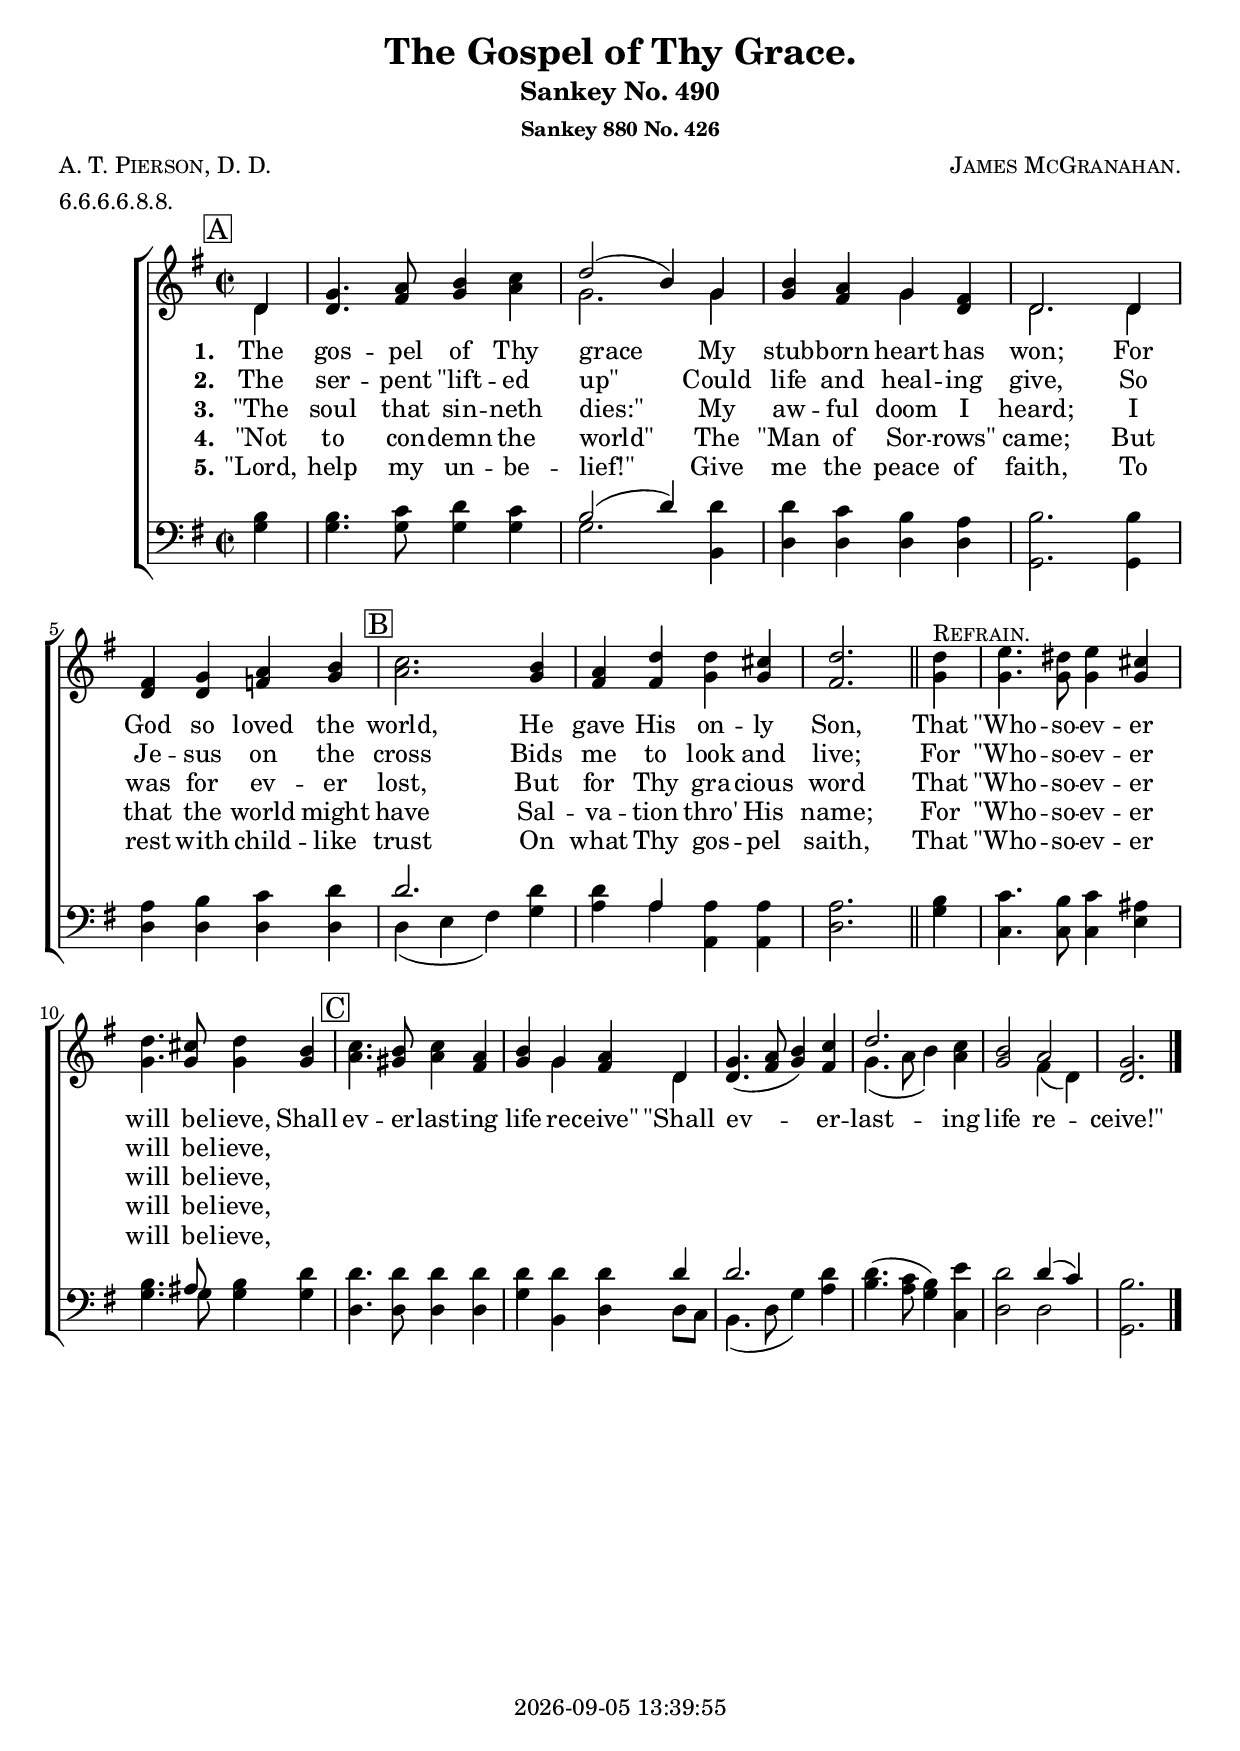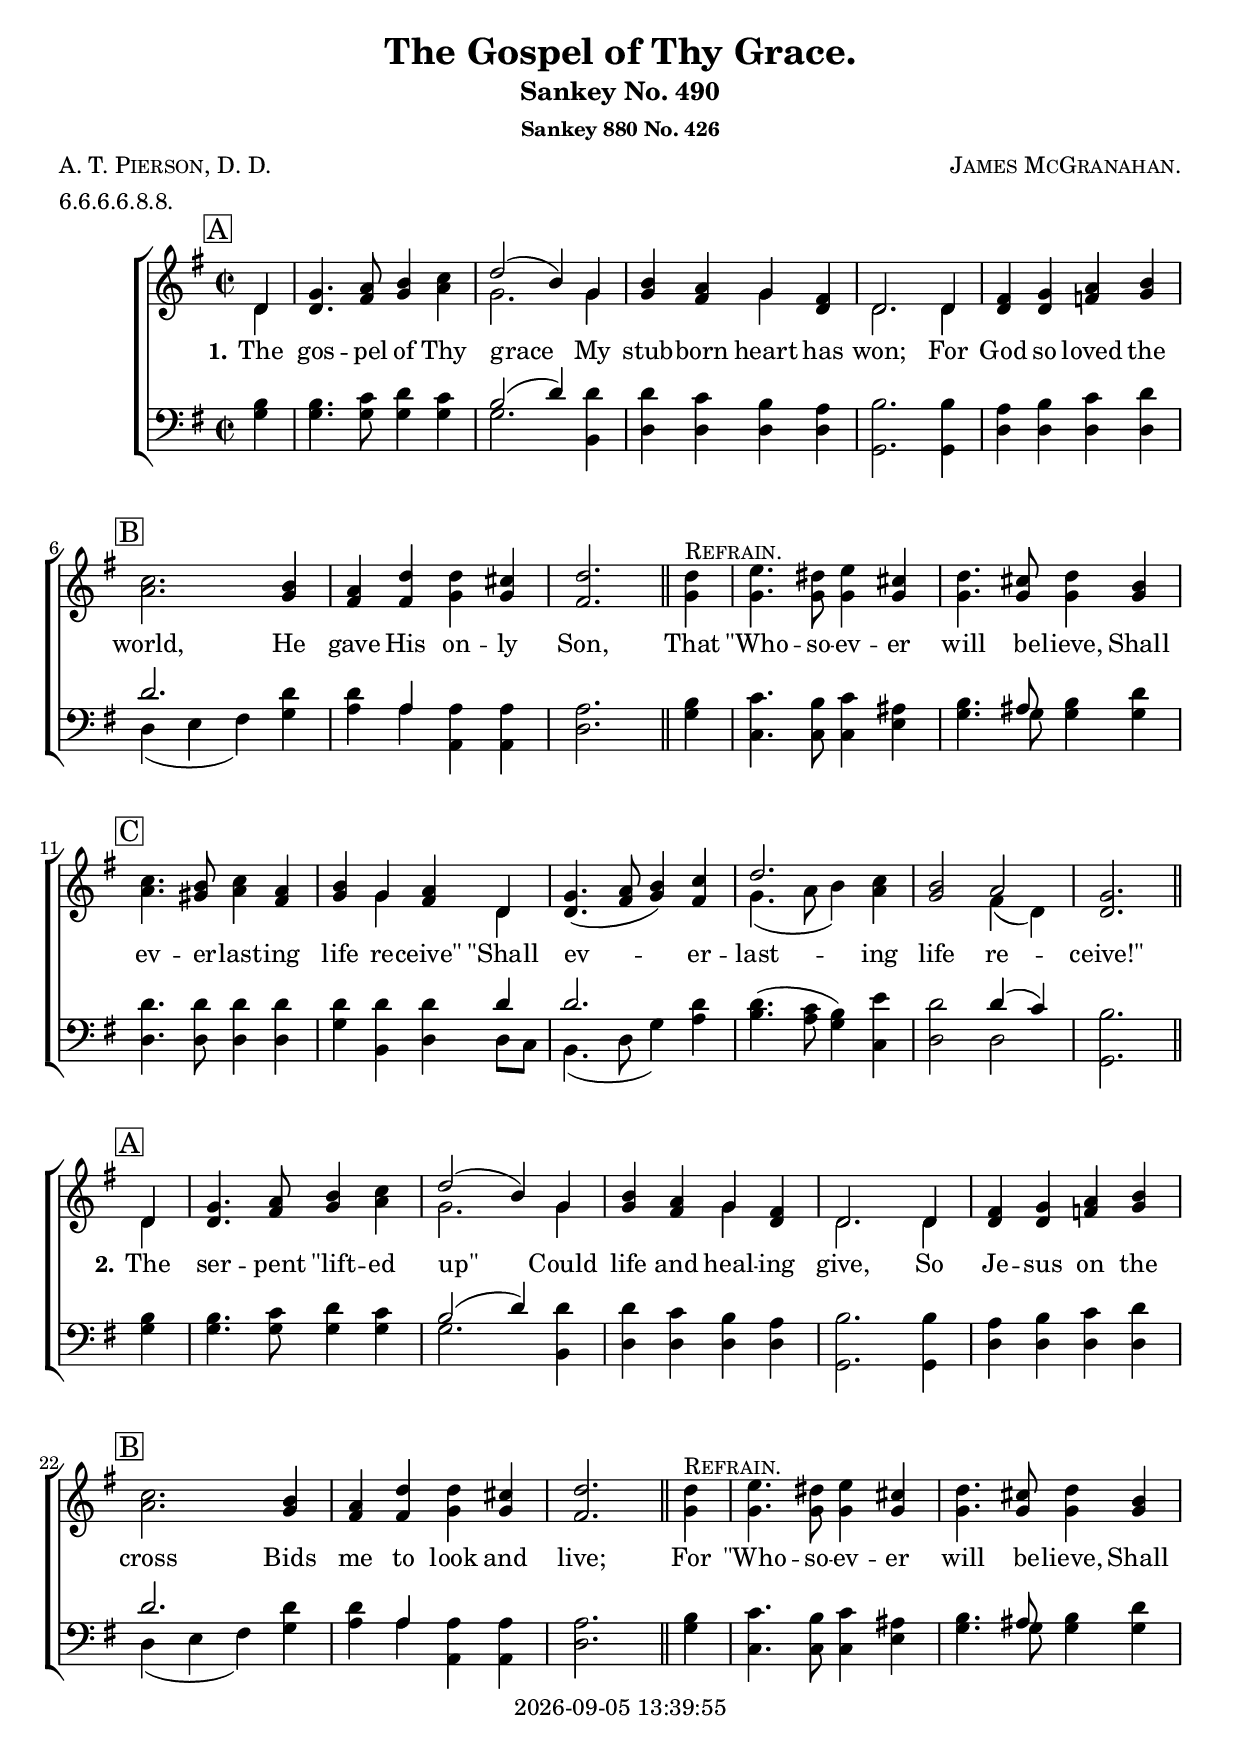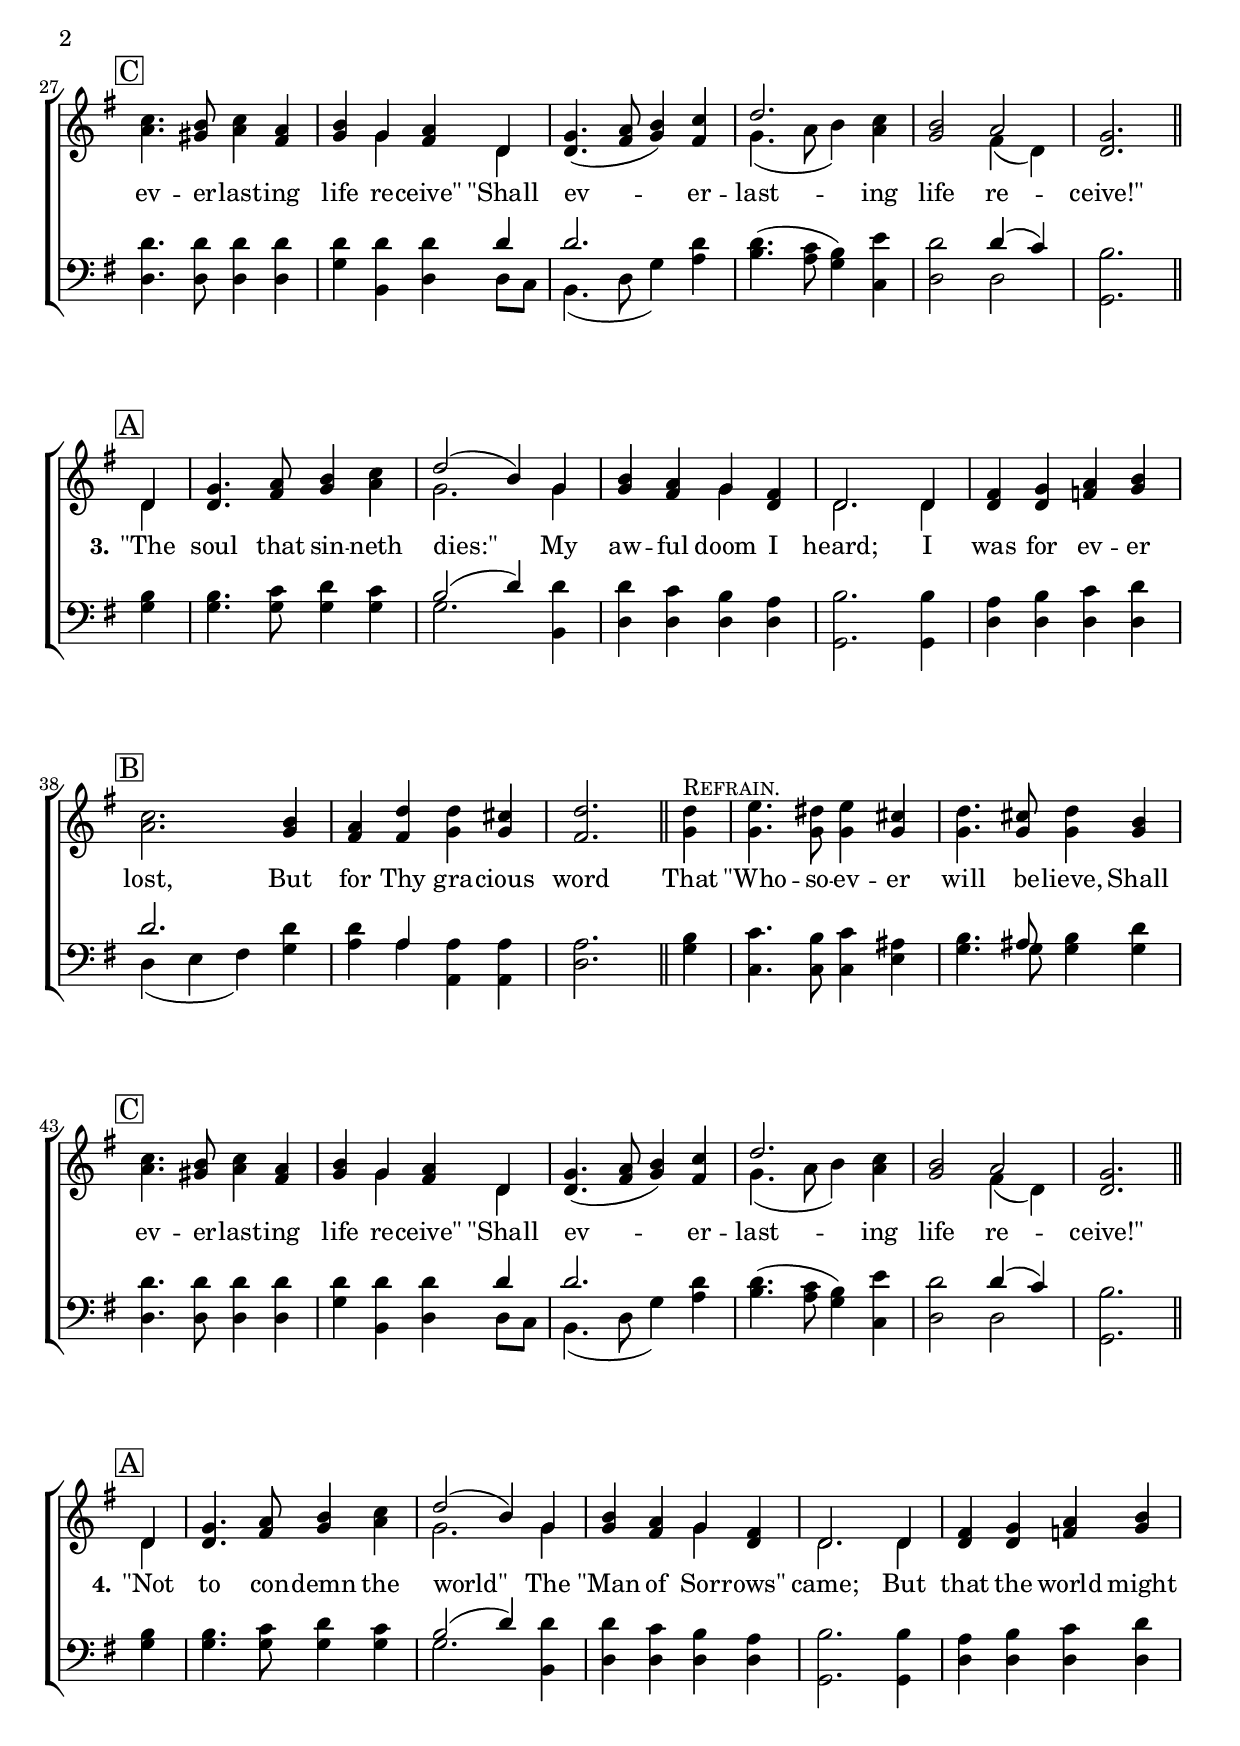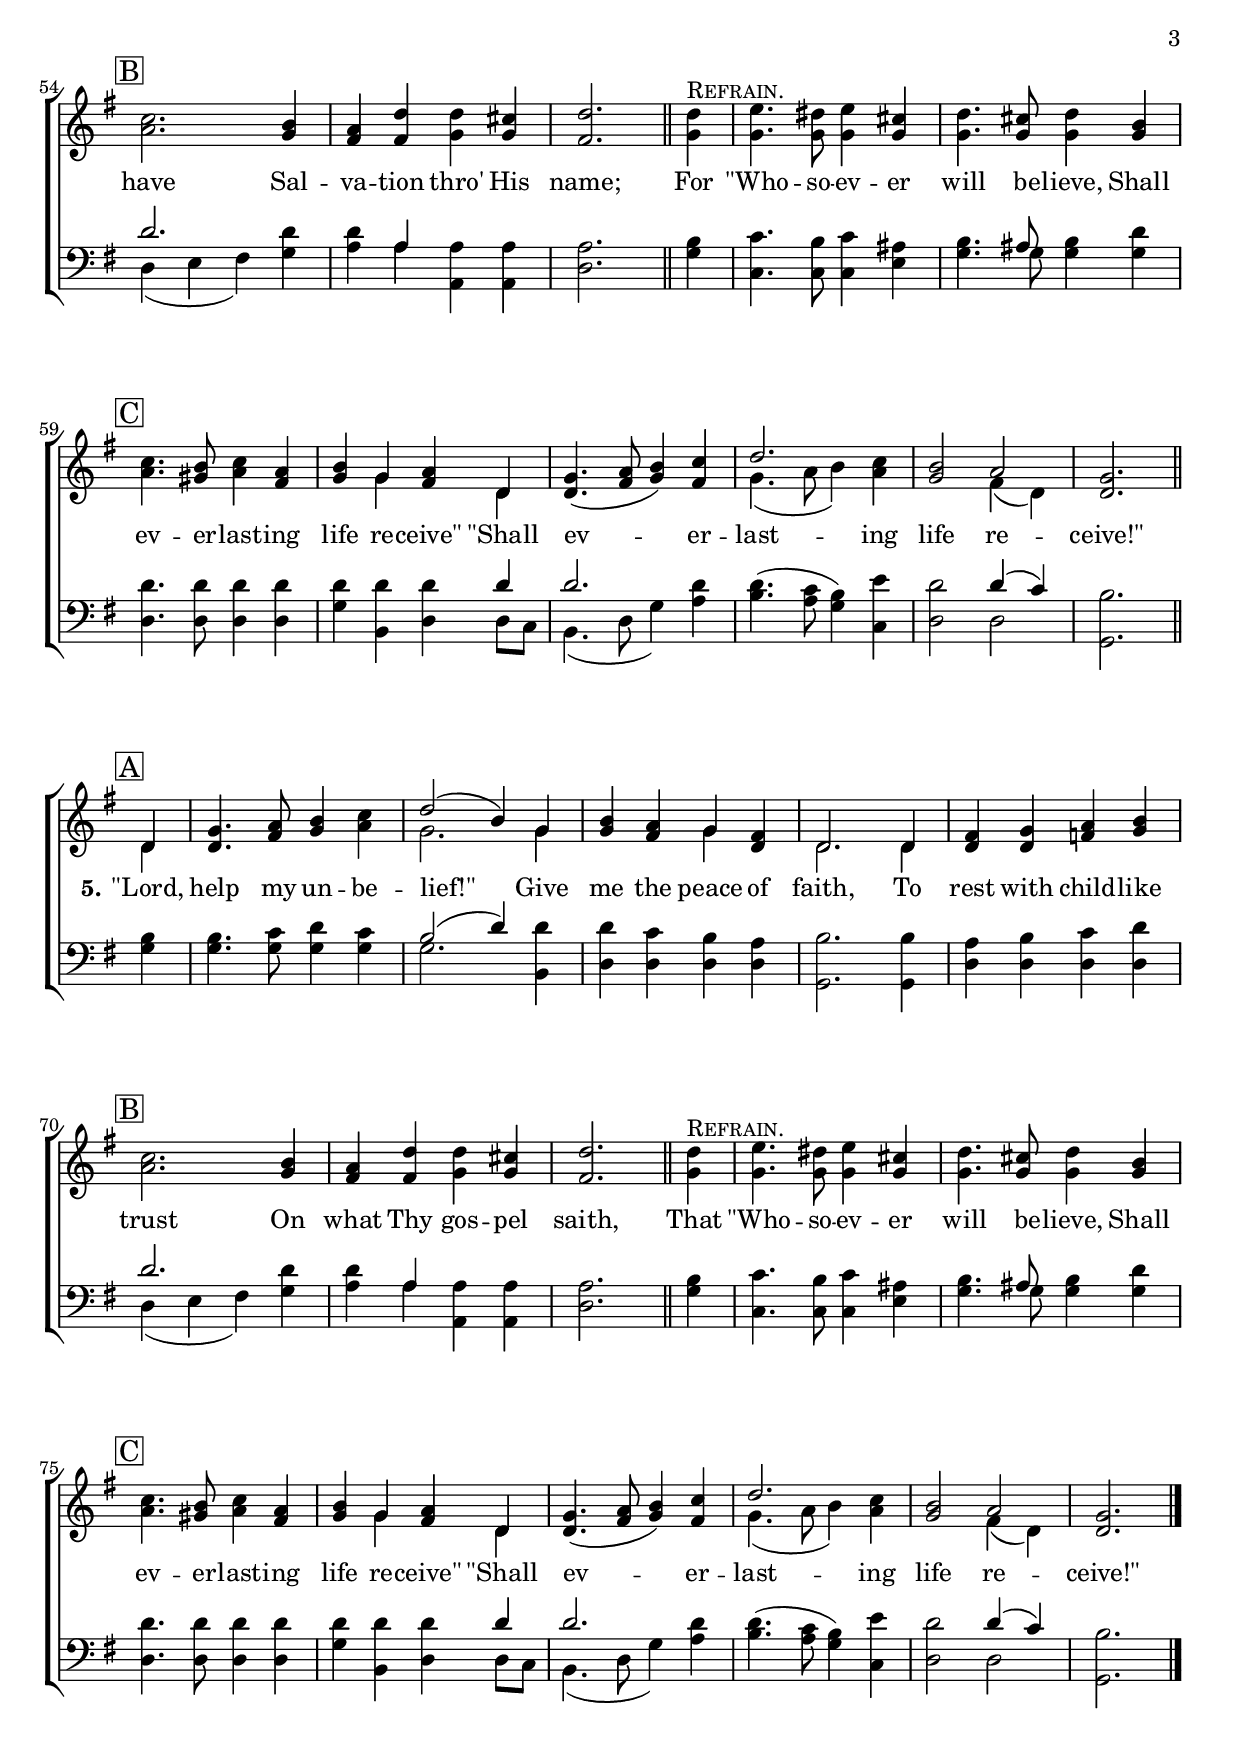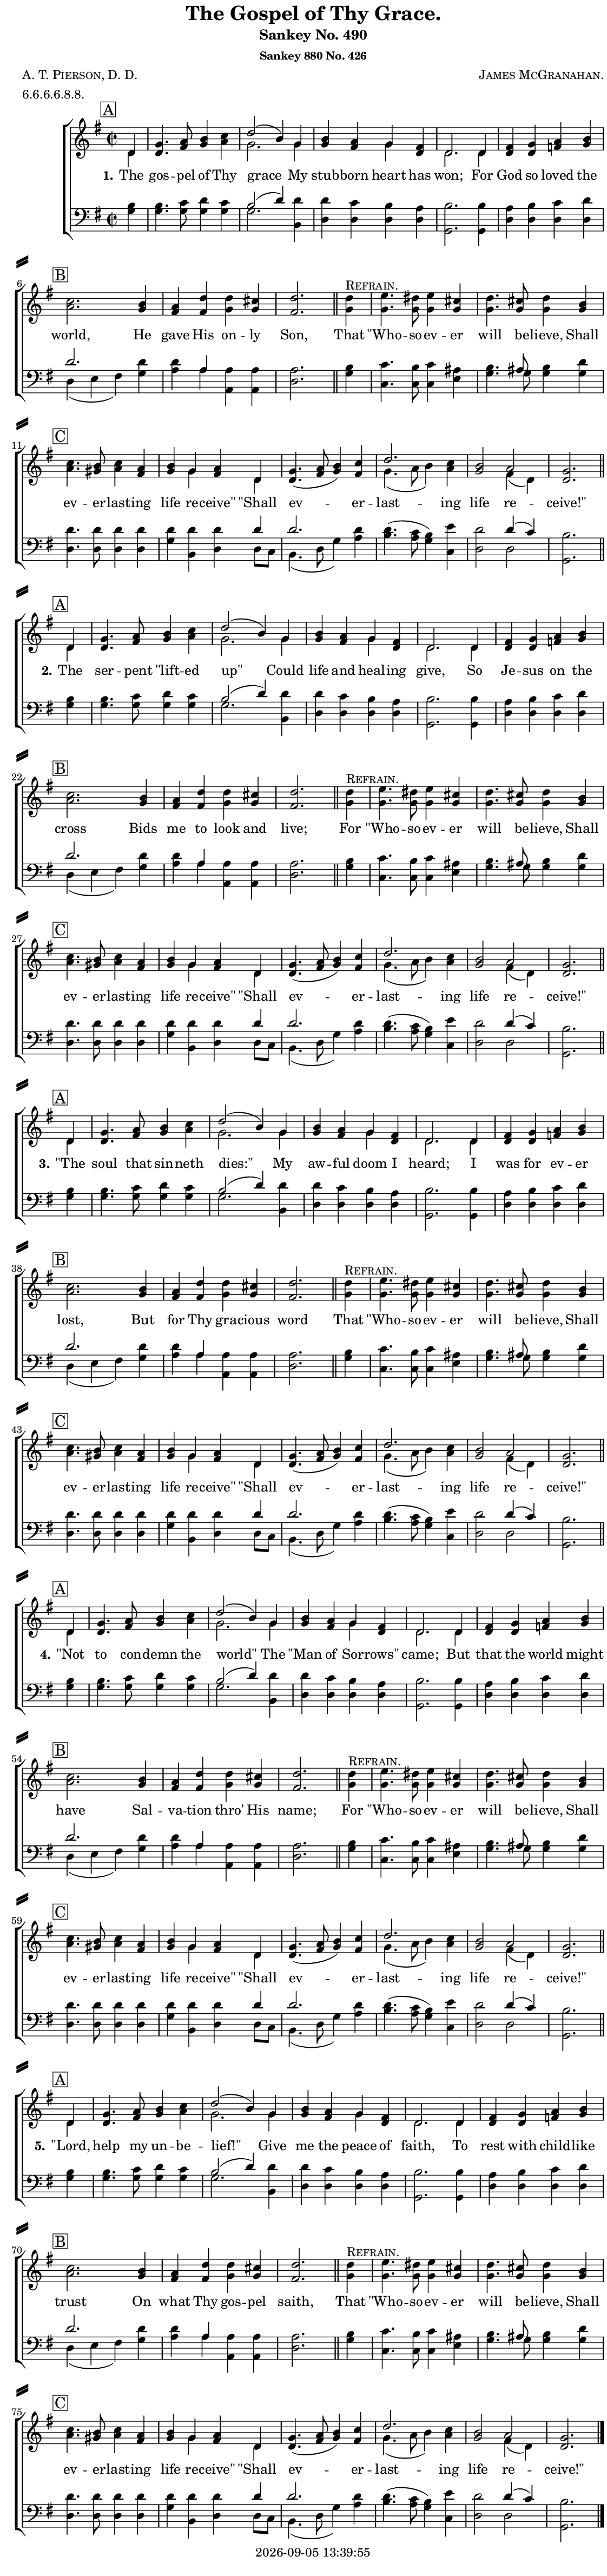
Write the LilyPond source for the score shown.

\version "2.22.1"

\include "articulate.ly"

today = #(strftime "%Y-%m-%d %H:%M:%S" (localtime (current-time)))

\header {
% centered at top
%  dedication  = "dedication"
  title       = "The Gospel of Thy Grace."
  subtitle    = "Sankey No. 490"
  subsubtitle = "Sankey 880 No. 426"
%  instrument  = "instrument"
  
% arrangement of following lines:
%
%  poet    composer
%  meter   arranger
%  piece       opus

  composer    = \markup\smallCaps "James McGranahan."
%  arranger    = "arranger"
%  opus        = "opus"

  poet        = \markup\smallCaps "A. T. Pierson, D. D."
  meter       = \markup\smallCaps "6.6.6.6.8.8."
%  piece       = \markup\smallCaps "piece"

% centered at bottom
% tagline     = "tagline" % default lilypond version
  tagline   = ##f
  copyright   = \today
}

% #(set-global-staff-size 16)

global = {
  \key g \major
  \time 2/2
  \partial 4
}

RehearsalTrack = {
% \set Score.currentBarNumber = #5
  \mark \markup { \box "A" } s4 s1*5
  \mark \markup { \box "B" }    s1*5
  \mark \markup { \box "C" }    s1*5 s2.
}

TempoTrack = {
  \set Score.tempoHideNote = ##t
  \tempo 4=120
}

nl = { \bar "||" \break }

soprano = \relative {
  \autoBeamOff \partial 4
  d'4 | g4. a8 b4 c | d2(b4) g | b4 a g fis | d2. 4 | fis g a b |
  c2. b4 | a d d cis | d2. \bar "||" 4^\markup\smallCaps Refrain. | e4. dis8 e4 cis | d4. cis8 d4 b |
  c4. b8 c4 a b g a d, | g4.(a8 b4) c | d2. c4 | b2 a | g2.
}

alto = \relative {
  \autoBeamOff \partial 4
  d'4 | 4. fis8 g4 a | g2. 4 | 4 fis g d | d2. 4 | 4 4 f g |
  a2. g4 | fis fis g g | fis2. g4 | 4. 8 4 4 | 4. 8 4 4 |
  a4. gis8 a4 fis | g g fis d | 4.(fis8 g4) fis | g4.(a8 b4) a | g2 fis4(d) | 2.
}

tenor = \relative {
  \autoBeamOff \partial 4
  b4 | 4. c8 d4 c | b2(d4) 4 | 4 c b a | b2. 4 | a b c d |
  d2. 4 | 4 a a a | 2. b4 | c4. b8 c4 ais | b4. ais8 b4 d |
  d4. 8 4 4 | 4 4 4 4 | 2. 4 | d4.(c8 b4) e | d2 4(c) | b2.
}

bass = \relative {
  \autoBeamOff \partial 4
  g4 | 4. 8 4 4 | 2. b,4 | d d d d | g,2. 4 | d' d d d |
  d4(e fis) g | a a a, a | d2. g4 | c,4. 8 4 e | g4. 8 4 4 |
  d4. 8 4 4 | g b, d d8[c] | b4.(d8 g4) a | b4.(a8 g4) c, | d2 2 | g,2.
}

nom  = {   \set ignoreMelismata = ##t }
yesm = { \unset ignoreMelismata       }

chorus = \lyricmode {
  Shall ev -- er -- last -- ing life re -- "ceive\""
  "\"Shall" ev -- er -- last -- ing life re -- "ceive!\""
}

chorusMen = \lyricmode {
}

verses = 5

wordsOne = \lyricmode {
  \set stanza = "1."
  The gos -- pel of Thy grace
  My stub -- born heart has won;
  For God so loved the world,
  He gave His on -- ly Son,
  That "\"Who" -- so -- ev -- er will be -- lieve,
}
  
wordsTwo = \lyricmode {
  \set stanza = "2."
  The ser -- pent "\"lift" -- ed "up\""
  Could life and heal -- ing give,
  So Je -- sus on the cross
  Bids me to look and live;
  For "\"Who" -- so -- ev -- er will be -- lieve,
}
  
wordsThree = \lyricmode {
  \set stanza = "3."
  "\"The" soul that sin -- neth "dies:\""
  My aw -- ful doom I heard;
  I was for ev -- er lost,
  But for Thy gra -- cious word
  That "\"Who" -- so -- ev -- er will be -- lieve,
}
  
wordsFour = \lyricmode {
  \set stanza = "4."
  "\"Not" to con -- demn the "world\""
  The "\"Man" of Sor -- "rows\"" came;
  But that the world might have
  Sal -- va -- tion thro' His name;
  For "\"Who" -- so -- ev -- er will be -- lieve,
}
  
wordsFive = \lyricmode {
  \set stanza = "5."
  "\"Lord," help my un -- be -- "lief!\""
  Give me the peace of faith,
  To rest with child -- like trust
  On what Thy gos -- pel saith,
  That "\"Who" -- so -- ev -- er will be -- lieve,
}
  
wordsMidi = \lyricmode {
  \set stanza = "1."
  "The " gos "pel " "of " "Thy " "grace "
  "\nMy " stub "born " "heart " "has " "won; "
  "\nFor " "God " "so " "loved " "the " "world, "
  "\nHe " "gave " "His " on "ly " "Son, "
  "\nThat " "\"Who" so ev "er " "will " be "lieve, "
  "\nShall " ev er last "ing " "life " re "ceive\" "
  "\n\"Shall " ev er last "ing " "life " re "ceive!\"\n"

  \set stanza = "2."
  "\nThe " ser "pent " "\"lift" "ed " "up\" "
  "\nCould " "life " "and " heal "ing " "give, "
  "\nSo " Je "sus " "on " "the " "cross "
  "\nBids " "me " "to " "look " "and " "live; "
  "\nFor " "\"Who" so ev "er " "will " be "lieve, "
  "\nShall " ev er last "ing " "life " re "ceive\" "
  "\n\"Shall " ev er last "ing " "life " re "ceive!\"\n"

  \set stanza = "3."
  "\n\"The " "soul " "that " sin "neth " "dies:\" "
  "\nMy " aw "ful " "doom " "I " "heard; "
  "\nI " "was " "for " ev "er " "lost, "
  "\nBut " "for " "Thy " gra "cious " "word "
  "\nThat " "\"Who" so ev "er " "will " be "lieve, "
  "\nShall " ev er last "ing " "life " re "ceive\" "
  "\n\"Shall " ev er last "ing " "life " re "ceive!\"\n"

  \set stanza = "4."
  "\n\"Not " "to " con "demn " "the " "world\" "
  "\nThe " "\"Man " "of " Sor "rows\" " "came; "
  "\nBut " "that " "the " "world " "might " "have "
  "\nSal" va "tion " "thro' " "His " "name; "
  "\nFor " "\"Who" so ev "er " "will " be "lieve, "
  "\nShall " ev er last "ing " "life " re "ceive\" "
  "\n\"Shall " ev er last "ing " "life " re "ceive!\"\n"

  \set stanza = "5."
  "\n\"Lord, " "help " "my " un be "lief!\" "
  "\nGive " "me " "the " "peace " "of " "faith, "
  "\nTo " "rest " "with " child "like " "trust "
  "\nOn " "what " "Thy " gos "pel " "saith, "
  "\nThat " "\"Who" so ev "er " "will " be "lieve, "
  "\nShall " ev er last "ing " "life " re "ceive\" "
  "\n\"Shall " ev er last "ing " "life " re "ceive!\" "
}

wordsMidiMen = \lyricmode {
}

\book {
  \bookOutputSuffix "midi"
  \score {
%    \articulate
        \new ChoirStaff <<
                                % Soprano staff
          \new Staff = soprano
          <<
            \new Voice { \repeat unfold \verses \TempoTrack     }
            \new Voice { \global \repeat unfold \verses \soprano \bar "|." }
            \addlyrics \wordsMidi
          >>
                                % Alto staff
          \new Staff = alto
          <<
            \new Voice { \global \repeat unfold \verses { \alto \nl } \bar "|." }
          >>
                                % Tenor staff
          \new Staff = tenor
          <<
            \clef "treble_8"
            \new Voice { \global \repeat unfold \verses \tenor }
            \addlyrics \wordsMidiMen
          >>
                                % Bass staff
          \new Staff = bass
          <<
            \clef "bass"
            \new Voice { \global \repeat unfold \verses \bass }
          >>
        >>
    \midi {}
  }
}

\book {
  \bookOutputSuffix "repeat"
  \score {
        \new ChoirStaff <<
                                  % Joint soprano/alto staff
          \new Staff = women \with { printPartCombineTexts = ##f }
          <<
            \new Voice \RehearsalTrack
            \new Voice \TempoTrack
            \new NullVoice = "aligner" \soprano
            \new Voice \partCombine #'(2 . 88) { \global \soprano \bar "|." } { \global \alto }
            \new Lyrics \lyricsto "aligner" { \wordsOne \chorus }
            \new Lyrics \lyricsto "aligner"   \wordsTwo
            \new Lyrics \lyricsto "aligner"   \wordsThree
            \new Lyrics \lyricsto "aligner"   \wordsFour
            \new Lyrics \lyricsto "aligner"   \wordsFive
          >>
                                  % Joint tenor/bass staff
          \new Staff = men \with { printPartCombineTexts = ##f }
          <<
            \clef "bass"
            \new Voice \partCombine #'(2 . 88) { \global \tenor } { \global \bass }
            \new NullVoice = alignerT { \tenor }
          >>
          \new Lyrics \with {alignAboveContext = men} \lyricsto alignerT \chorusMen
        >>
    \layout {
      indent = 1.5\cm
      \pointAndClickOff
      \context {
        \Staff \RemoveAllEmptyStaves
      }
    }
  }
}

singlescore = {
        \new ChoirStaff <<
                                  % Joint soprano/alto staff
          \new Staff = women \with { printPartCombineTexts = ##f }
          <<
            \new Voice { \repeat unfold \verses \RehearsalTrack }
            \new Voice { \repeat unfold \verses \TempoTrack }
            \new NullVoice = "aligner" { \repeat unfold \verses \soprano }
            \new Voice \partCombine #'(2 . 88) { \global \repeat unfold \verses \soprano \bar "|." }
                                    { \global \repeat unfold \verses { \alto \nl } \bar "|." }
            \new Lyrics \lyricsto "aligner" { \wordsOne   \chorus
                                              \wordsTwo   \chorus
                                              \wordsThree \chorus
                                              \wordsFour  \chorus
                                              \wordsFive  \chorus
                                            }
          >>
                                  % Joint tenor/bass staff
          \new Staff = men \with { printPartCombineTexts = ##f }
          <<
            \clef "bass"
            \new Voice \partCombine #'(2 . 88) { \global \repeat unfold \verses \tenor }
                                    { \global \repeat unfold \verses \bass }
            \new NullVoice = alignerT { \repeat unfold \verses \tenor }
          >>
          \new Lyrics \with {alignAboveContext = men} \lyricsto alignerT { \repeat unfold \verses \chorusMen }
        >>
}

\book {
  \bookOutputSuffix "single"
  \score {
    \singlescore
    \layout {
      indent = 1.5\cm
      \pointAndClickOff
      \context {
        \Staff \RemoveAllEmptyStaves
      }
    }
  }
}

\book {
  \bookOutputSuffix "singlepage"
  \paper {
    top-margin = 0
    left-margin = 7
    right-margin = 1
    paper-width = 190\mm
    page-breaking = #ly:one-page-breaking
    system-system-spacing.basic-distance = #15
    system-separator-markup = \slashSeparator
  }
  \score {
    \singlescore
    \layout {
      indent = 1.5\cm
      \pointAndClickOff
      \context {
        \Staff \RemoveAllEmptyStaves
      }
    }
  }
}
